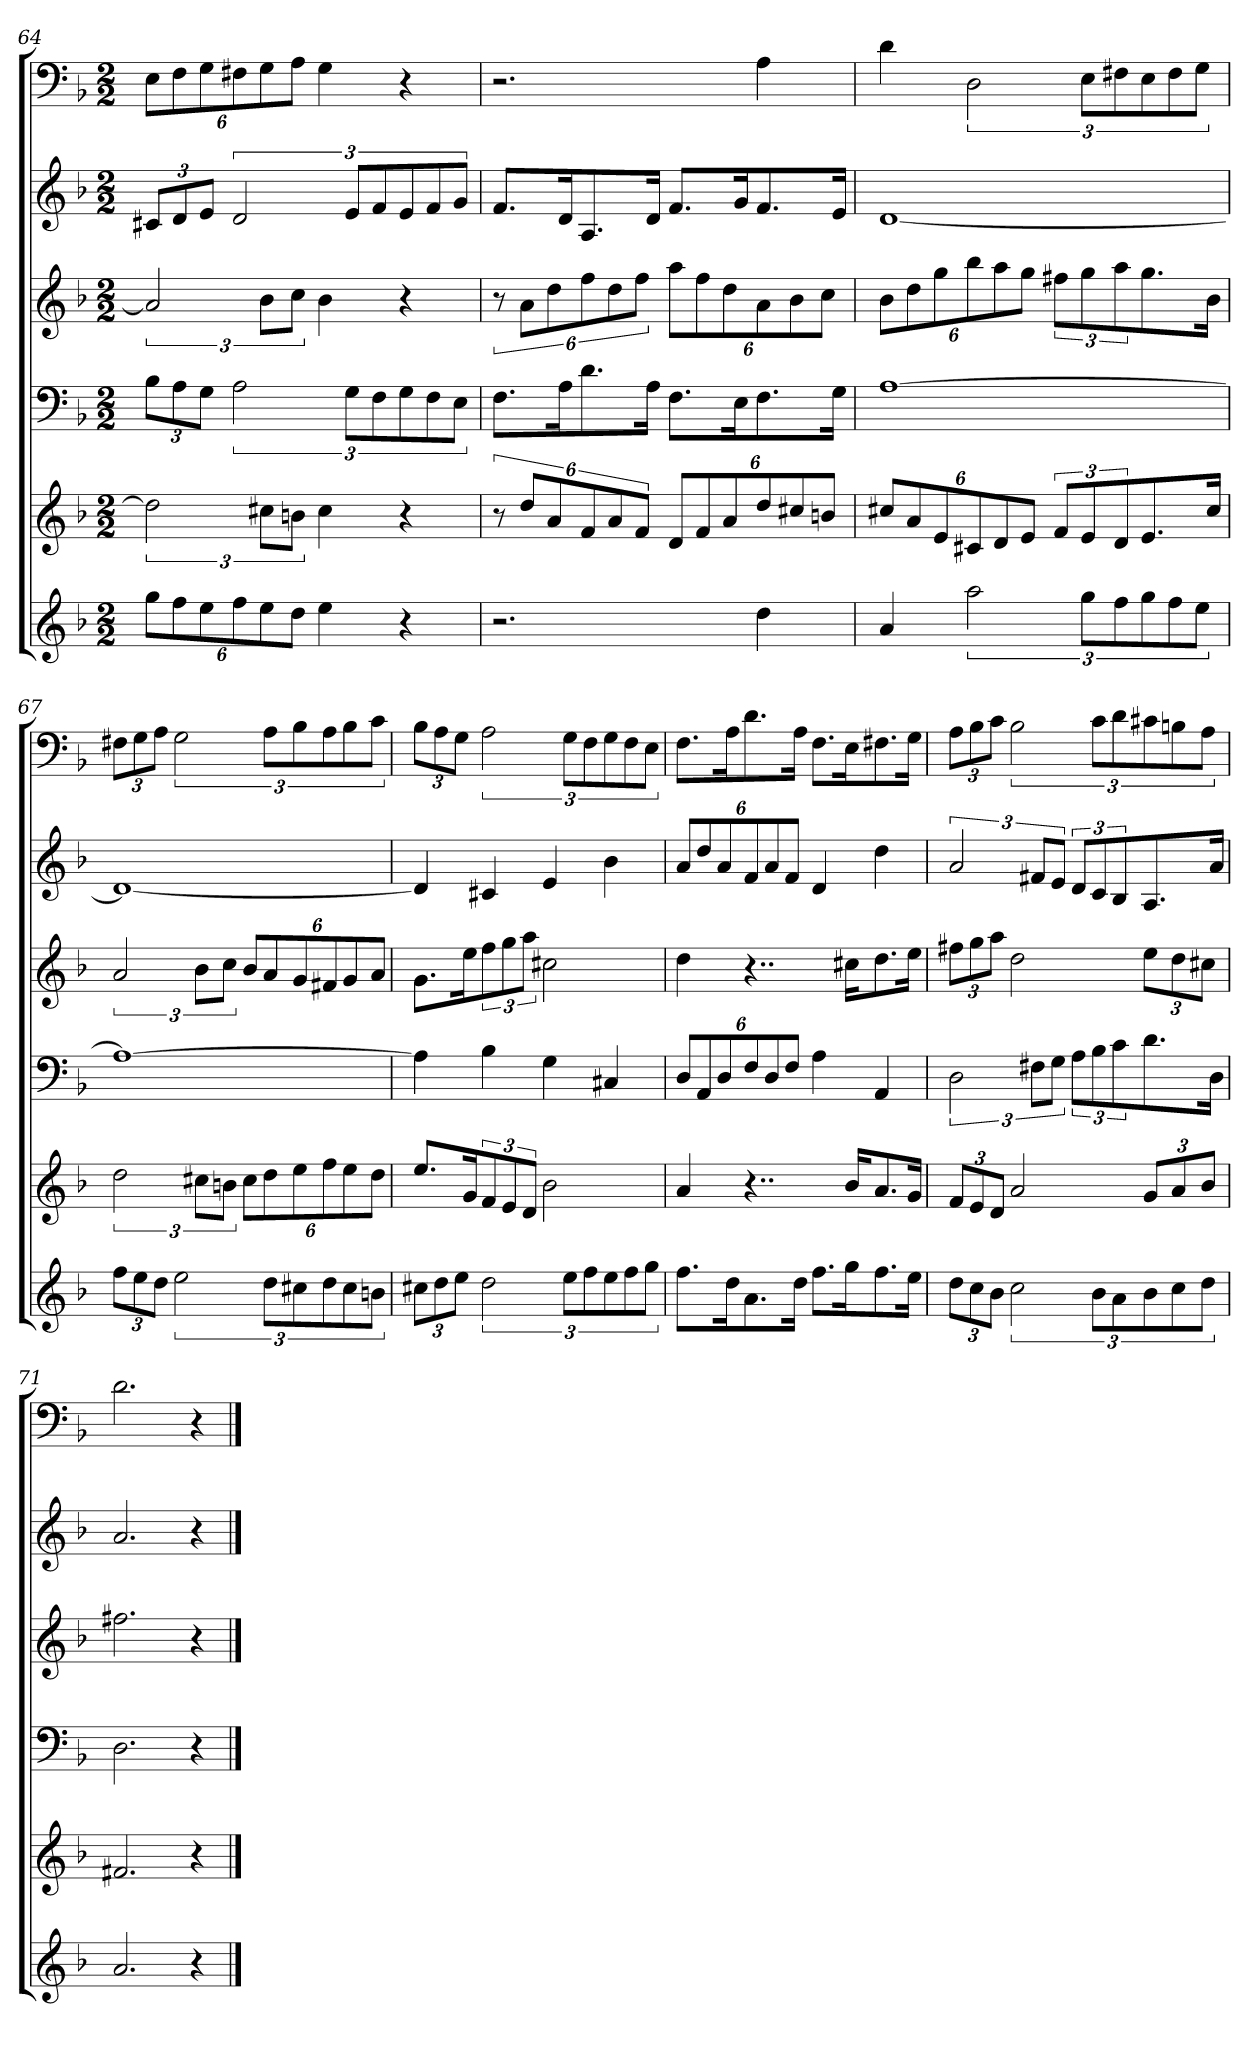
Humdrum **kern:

**kern	**kern	**kern	**kern	**kern	**kern
*part6	*part5	*part4	*part3	*part2	*part1
*staff6	*staff5	*staff4	*staff3	*staff2	*staff1
*k[b-]	*k[b-]	*k[b-]	*k[b-]	*k[b-]	*k[b-]
*d:	*d:	*d:	*d:	*d:	*d:
*M2/2	*M2/2	*M2/2	*M2/2	*M2/2	*M2/2
=64	=64	=64	=64	=64	=64
12ggL	3dd]	12B-L	3a]	12c#XL	12EL
12ff	.	12A	.	12d	12F
12ee	.	12GJ	.	12eJ	12G
12ff	.	3A	.	3d	12F#X
12ee	12cc#XL	.	12b-L	.	12G
12ddJ	12bnJ	.	12ccJ	.	12AJ
4ee	4cc#	.	4b-	.	4G
.	.	12GL	.	12eL	.
.	.	12F	.	12f	.
4r	4r	12G	4r	12e	4r
.	.	12F	.	12f	.
.	.	12EJ	.	12gJ	.
=65	=65	=65	=65	=65	=65
2.r	12r	8.FL	12r	8.fL	2.r
.	12ddL	.	12aL	.	.
.	12a	.	12dd	.	.
.	.	16AK	.	16dK	.
.	12f	8.d	12ff	8.A	.
.	12a	.	12dd	.	.
.	12fJ	.	12ffJ	.	.
.	.	16AJk	.	16dJk	.
.	12dL	8.FL	12aaL	8.fL	.
.	12f	.	12ff	.	.
.	12a	.	12dd	.	.
.	.	16EK	.	16gK	.
4dd	12dd	8.F	12a	8.f	4A
.	12cc#X	.	12b-	.	.
.	12bnJ	.	12ccJ	.	.
.	.	16GJk	.	16eJk	.
=66	=66	=66	=66	=66	=66
4a	12cc#XL	[1A	12b-L	[1d	4d
.	12a	.	12dd	.	.
.	12e	.	12gg	.	.
3aa	12c#X	.	12bb-	.	3D
.	12d	.	12aa	.	.
.	12eJ	.	12ggJ	.	.
.	12fL	.	12ff#XL	.	.
12ggL	12e	.	12gg	.	12EL
12ff	12d	.	12aa	.	12F#X
12gg	8.e	.	8.gg	.	12E
12ff	.	.	.	.	12F#
12eeJ	.	.	.	.	12GJ
.	16cc#Jk	.	16b-Jk	.	.
=67	=67	=67	=67	=67	=67
12ffL	3dd	1A_	3a	1d_	12F#XL
12ee	.	.	.	.	12G
12ddJ	.	.	.	.	12AJ
3ee	.	.	.	.	3G
.	12cc#XL	.	12b-L	.	.
.	12bnJ	.	12ccJ	.	.
.	12cc#L	.	12b-L	.	.
12ddL	12dd	.	12a	.	12AL
12cc#X	12ee	.	12g	.	12B-
12dd	12ff	.	12f#X	.	12A
12cc#	12ee	.	12g	.	12B-
12bnJ	12ddJ	.	12aJ	.	12cJ
=68	=68	=68	=68	=68	=68
12cc#XL	8.eeL	4A]	8.gL	4d]	12B-L
12dd	.	.	.	.	12A
12eeJ	.	.	.	.	12GJ
.	16gK	.	16eeK	.	.
3dd	12f	4B-	12ff	4c#X	3A
.	12e	.	12gg	.	.
.	12dJ	.	12aaJ	.	.
.	2b-	4G	2cc#X	4e	.
12eeL	.	.	.	.	12GL
12ff	.	.	.	.	12F
12ee	.	4C#X	.	4b-	12G
12ff	.	.	.	.	12F
12ggJ	.	.	.	.	12EJ
=69	=69	=69	=69	=69	=69
8.ffL	4a	12DL	4dd	12aL	8.FL
.	.	12AA	.	12dd	.
.	.	12D	.	12a	.
16ddK	.	.	.	.	16AK
8.a	4..r	12F	4..r	12f	8.d
.	.	12D	.	12a	.
.	.	12FJ	.	12fJ	.
16ddJk	.	.	.	.	16AJk
8.ffL	.	4A	.	4d	8.FL
16ggK	16b-KL	.	16cc#XKL	.	16EK
8.ff	8.a	4AA	8.dd	4dd	8.F#X
16eeJk	16gJk	.	16eeJk	.	16GJk
=70	=70	=70	=70	=70	=70
12ddL	12fL	3D	12ff#XL	3a	12AL
12cc	12e	.	12gg	.	12B-
12b-J	12dJ	.	12aaJ	.	12cJ
3cc	2a	.	2dd	.	3B-
.	.	12F#XL	.	12f#XL	.
.	.	12GJ	.	12eJ	.
.	.	12AL	.	12dL	.
12b-L	.	12B-	.	12c	12cL
12a	.	12c	.	12B-	12d
12b-	12gL	8.d	12eeL	8.A	12c#X
12cc	12a	.	12dd	.	12Bn
12ddJ	12b-J	.	12cc#XJ	.	12AJ
.	.	16DJk	.	16aJk	.
=71	=71	=71	=71	=71	=71
2.a	2.f#X	2.D	2.ff#X	2.a	2.d
4r	4r	4r	4r	4r	4r
==	==	==	==	==	==
*-	*-	*-	*-	*-	*-
